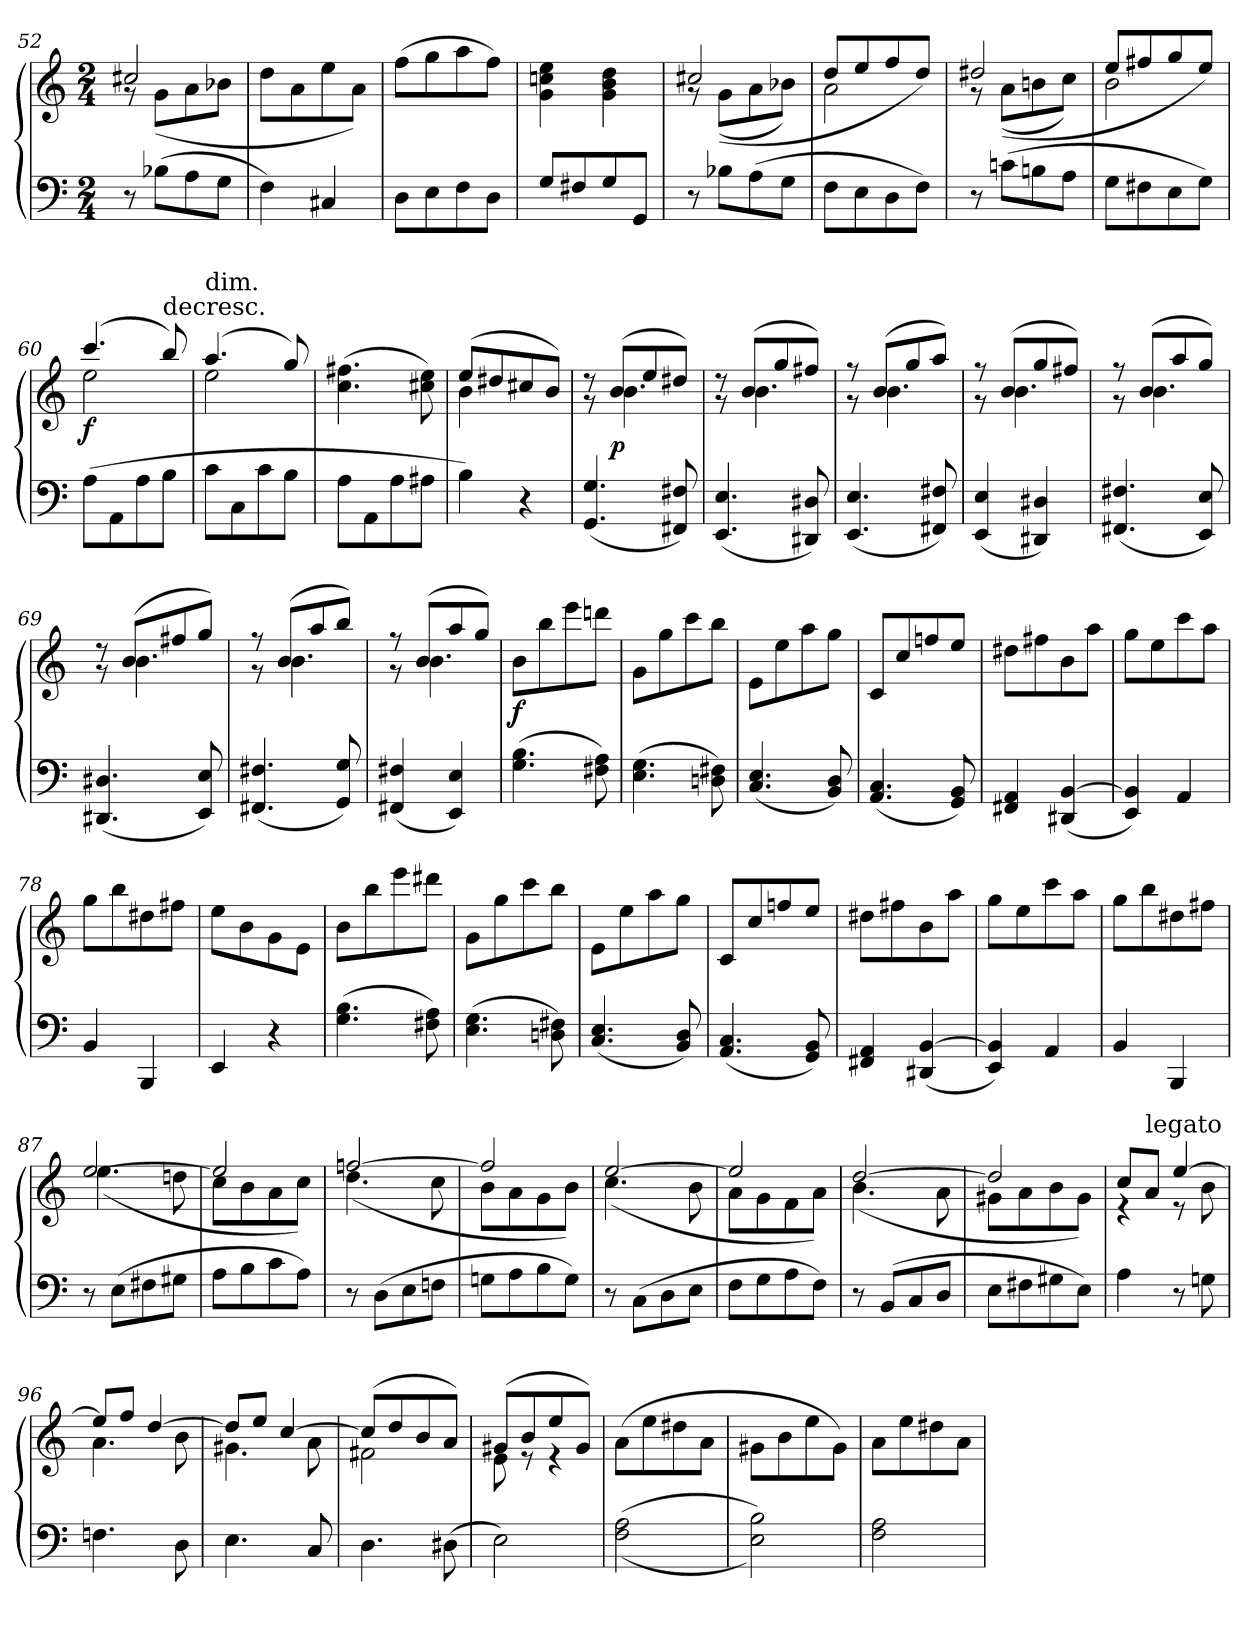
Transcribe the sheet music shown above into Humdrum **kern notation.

**kern	**kern	**dynam
*part1	*part1	*part1
*staff2	*staff1	*staff1/2
*clefF4	*clefG2	*
*k[]	*k[]	*
*M2/4	*M2/4	*
=52	=52	=52
*	*^	*
8r	2cc#X	8rg	.
(8B-XL	.	(8gL	.
8A	.	8a	.
8GJ	.	8b-XJ	.
*	*v	*v	*
=53	=53	=53
4F)	8ddL	.
.	8a	.
4C#X	8ee	.
.	8aJ)	.
=54	=54	=54
8DL	(8ffL	.
8E	8gg	.
8F	8aa	.
8DJ	8ffJ)	.
=55	=55	=55
8GL	4g 4ccn 4ee	.
8F#X	.	.
8G	4g 4b 4dd	.
8GGJ	.	.
=56	=56	=56
*	*^	*
8r	2cc#X	8rg	.
8B-XL	.	((>8gL	.
(8A	.	8a	.
8GJ	.	8b-XJ)	.
=57	=57	=57	=57
8FL	8ddL	2a	.
8E	8ee	.	.
8D	8ff	.	.
8FJ)	8ddJ)	.	.
=58	=58	=58	=58
8r	2dd#X	8rg	.
(8cnL	.	((>8aL	.
8Bn	.	8bn	.
8AJ	.	8ccJ)	.
=59	=59	=59	=59
8GL	8eeL	2b	.
8F#X	8ff#X	.	.
8E	8gg	.	.
8GJ)	8eeJ)	.	.
=60	=60	=60	=60
(8AL	(4.ccc	2ee	f
8AA	.	.	.
8A	.	.	.
!	!LO:TX:t=decresc.	!	!
8BJ	8bb)	.	.
=61	=61	=61	=61
!	!LO:TX:t=dim.	!	!
8cL	(4.aa	2ee	.
8C	.	.	.
8c	.	.	.
8BJ	8gg)	.	.
*	*v	*v	*
=62	=62	=62
8AL	(4.cc 4.ff#X	.
8AA	.	.
8A	.	.
8A#XJ	8cc#X 8ee)	.
=63	=63	=63
*	*^	*
4B)	(8eeL	4b	.
.	8dd#X	.	.
4r	8cc#X	4ryy	.
.	8bJ)	.	.
=64	=64	=64	=64
(4.GG 4.G	8r	8r	.
.	(8bL	4.b	p
.	8ee	.	.
8FF#X 8F#X)	8dd#XJ)	.	.
=65	=65	=65	=65
(4.EE 4.E	8r	8r	.
.	(8bL	4.b	.
.	8gg	.	.
8DD#X 8D#X)	8ff#XJ)	.	.
=66	=66	=66	=66
(4.EE 4.E	8r	8r	.
.	(8bL	4.b	.
.	8gg	.	.
8FF#X 8F#X)	8aaJ)	.	.
=67	=67	=67	=67
(4EE 4E	8r	8r	.
.	(8bL	4.b	.
4DD#X 4D#X)	8gg	.	.
.	8ff#XJ)	.	.
=68	=68	=68	=68
(4.FF#X 4.F#X	8r	8r	.
.	(8bL	4.b	.
.	8aa	.	.
8EE 8E)	8ggJ)	.	.
=69	=69	=69	=69
(4.DD#X 4.D#X	8r	8r	.
.	(8bL	4.b	.
.	8ff#X	.	.
8EE 8E)	8ggJ)	.	.
=70	=70	=70	=70
(4.FF#X 4.F#X	8r	8r	.
.	(8bL	4.b	.
.	8aa	.	.
8GG 8G)	8bbJ)	.	.
=71	=71	=71	=71
(4FF#X 4F#X	8r	8r	.
.	(8bL	4.b	.
4EE 4E)	8aa	.	.
.	8ggJ)	.	.
*	*v	*v	*
=72	=72	=72
(4.G 4.B	8bL	f
.	8bb	.
.	8eee	.
8F#X 8A)	8dddnJ	.
=73	=73	=73
(4.E 4.G	8gL	.
.	8gg	.
.	8ccc	.
8Dn 8F#X)	8bbJ	.
=74	=74	=74
(4.C/ 4.E/	8eL	.
.	8ee	.
.	8aa	.
8BB 8D)	8ggJ	.
=75	=75	=75
(4.AA 4.C	8cL	.
.	8cc	.
.	8ffn	.
8GG 8BB)	8eeJ	.
=76	=76	=76
4FF#X 4AA	8dd#XL	.
.	8ff#X	.
(4DD#X [4BB	8b	.
.	8aaJ	.
=77	=77	=77
4EE 4BB])	8ggL	.
.	8ee	.
4AA	8ccc	.
.	8aaJ	.
=78	=78	=78
4BB	8ggL	.
.	8bb	.
4BBB	8dd#X	.
.	8ff#XJ	.
=79	=79	=79
4EE	8ee\L	.
.	8b\	.
4r	8g\	.
.	8e\J	.
=80	=80	=80
(4.G 4.B	8bL	.
.	8bb	.
.	8eee	.
8F#X 8A)	8ddd#XJ	.
=81	=81	=81
(4.E 4.G	8gL	.
.	8gg	.
.	8ccc	.
8Dn 8F#X)	8bbJ	.
=82	=82	=82
(4.C/ 4.E/	8eL	.
.	8ee	.
.	8aa	.
8BB 8D)	8ggJ	.
=83	=83	=83
(4.AA 4.C	8cL	.
.	8cc	.
.	8ffn	.
8GG 8BB)	8eeJ	.
=84	=84	=84
4FF#X 4AA	8dd#XL	.
.	8ff#X	.
(4DD#X [4BB	8b	.
.	8aaJ	.
=85	=85	=85
4EE 4BB])	8ggL	.
.	8ee	.
4AA	8ccc	.
.	8aaJ	.
=86	=86	=86
4BB	8ggL	.
.	8bb	.
4BBB	8dd#X	.
.	8ff#XJ	.
=87	=87	=87
*	*^	*
8r	[2ee	(4.ee	.
(8EL	.	.	.
8F#X	.	.	.
8G#XJ	.	8ddn	.
=88	=88	=88	=88
8AL	2ee]	8ccL	.
8B	.	8b	.
8c	.	8a	.
8AJ)	.	8ccJ)	.
=89	=89	=89	=89
8r	[2ffn	(4.dd	.
(8DL	.	.	.
8E	.	.	.
8FnJ	.	8cc	.
=90	=90	=90	=90
8GnL	2ff]	8bL	.
8A	.	8a	.
8B	.	8g	.
8GJ)	.	8bJ)	.
=91	=91	=91	=91
8r	[2ee	(4.cc	.
(8CL	.	.	.
8D	.	.	.
8EJ	.	8b	.
=92	=92	=92	=92
8FL	2ee]	8aL	.
8G	.	8g	.
8A	.	8f	.
8FJ)	.	8aJ)	.
=93	=93	=93	=93
8r	[2dd	(4.b	.
(8BBL	.	.	.
8C	.	.	.
8DJ	.	8a	.
=94	=94	=94	=94
8EL	2dd]	8g#XL	.
8F#X	.	8a	.
8G#X	.	8b	.
8EJ)	.	8g#J)	.
=95	=95	=95	=95
4A	8ccL	4re	.
!	!LO:TX:t=legato	!	!
.	8aJ	.	.
8r	[4ee	8re	.
8Gn	.	8b	.
=96	=96	=96	=96
4.Fn	8eeL]	4.a	.
.	8ffJ	.	.
.	[4dd	.	.
8D	.	8b	.
=97	=97	=97	=97
4.E	8ddL]	4.g#X	.
.	8eeJ	.	.
.	[4cc	.	.
8C	.	8a	.
=98	=98	=98	=98
4.D	(8ccL]	2f#X	.
.	8dd	.	.
.	8b	.	.
(8D#X	8aJ)	.	.
=99	=99	=99	=99
2E)	(8g#XL	8e	.
.	8b	8re	.
.	8ee	4re	.
.	8g#J)	.	.
*	*v	*v	*
=100	=100	=100
(>(<2F 2A	(8aL	.
.	8ee	.
.	8dd#X	.
.	8aJ	.
=101	=101	=101
2E 2B))	8g#X\L	.
.	8b\	.
.	8ee\	.
.	8g#\J)	.
=102	=102	=102
2F 2A	8aL	.
.	8ee	.
.	8dd#X	.
.	8aJ	.
=	=	=
*-	*-	*-
